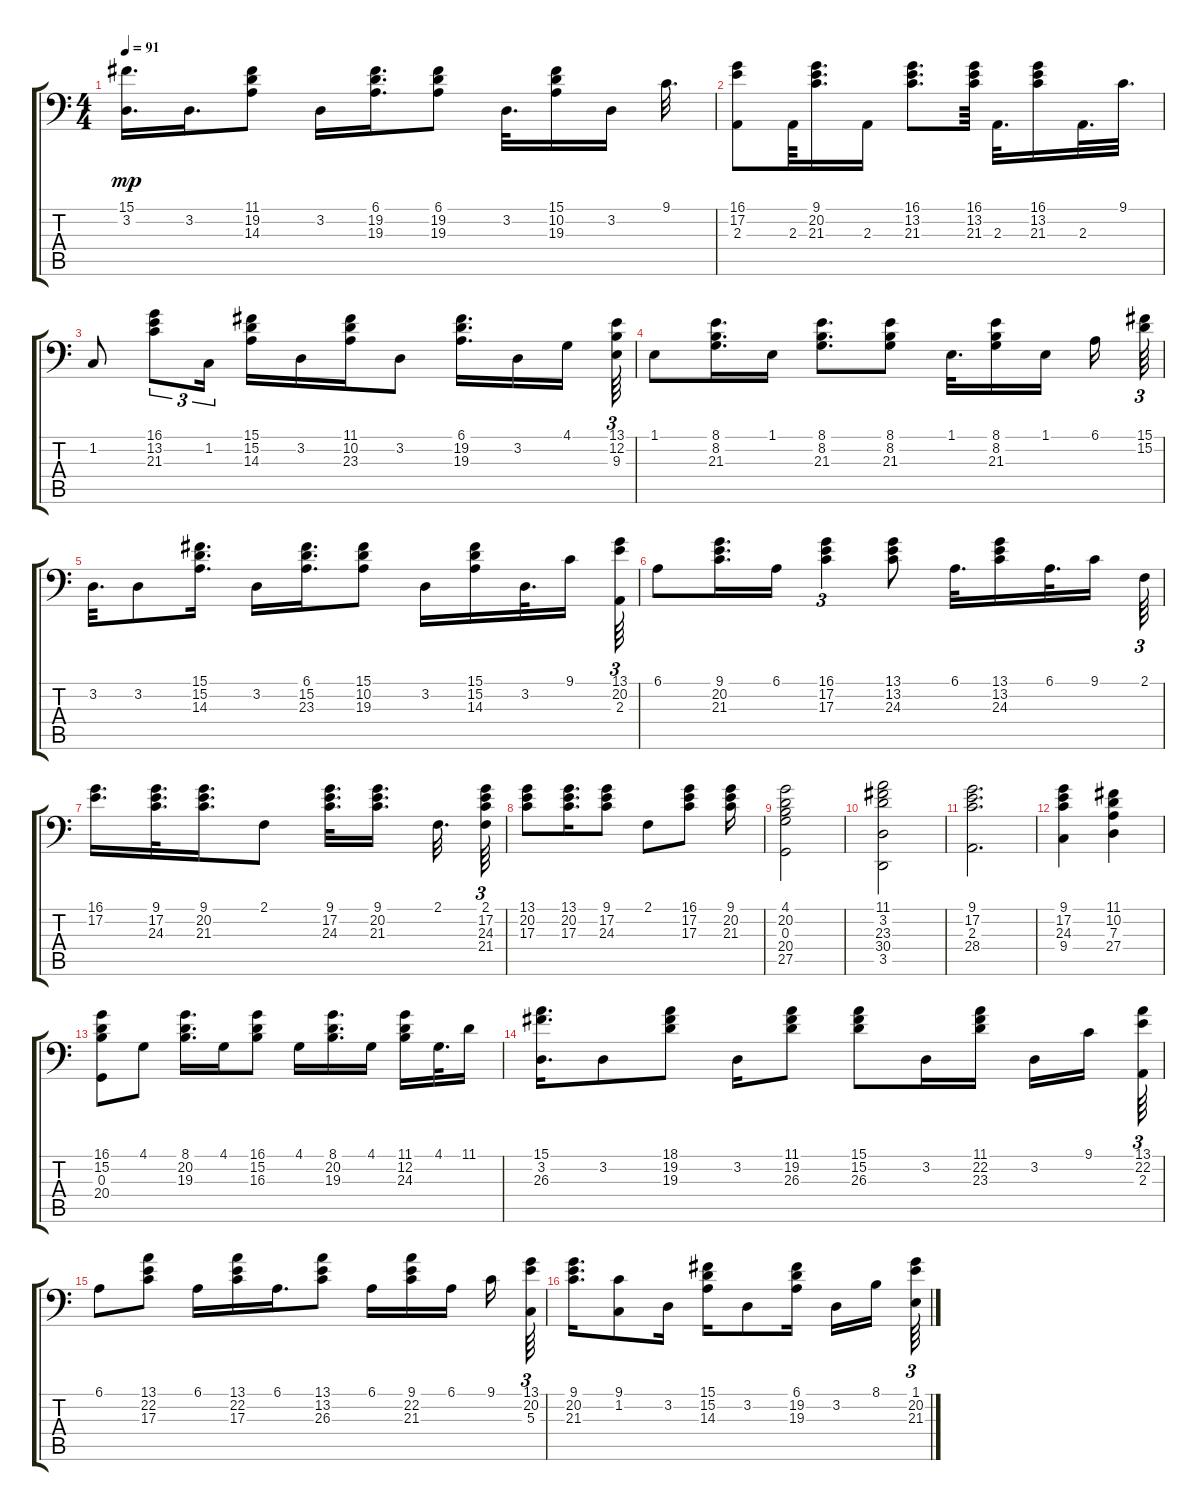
\track "" {instrument acousticgrandpiano}
\staff {score tabs}
\tuning (Eb3 B2 G2 Eb2 B1 G1) {hide}
\ts (4 4)
\tempo 91
\clef f4
\ks c
(15.1 3.2).16{d dy mp} 3.2.16{d} (11.1 19.2 14.3).8 3.2.16 (6.1 19.2 19.3).16{d} (6.1 19.2 19.3).8 3.2.32{d} (15.1 10.2 19.3).16 3.2.16 9.1.32{d} |
(16.1 17.2 2.3).8 2.3.64 (9.1 20.2 21.3).16{d} 2.3.16 (16.1 13.2 21.3).8{d} (16.1 13.2 21.3).64 2.3.32{d} (16.1 13.2 21.3).16 2.3.32{d} 9.1.32{d} |
1.2.8 (16.1 13.2 21.3).8{tu (3 2)} 1.2.16{tu (3 2)} (15.1 15.2 14.3).16 3.2.16 (11.1 10.2 23.3).16 3.2.8 (6.1 19.2 19.3).16{d} 3.2.16 4.1.16 (13.1 12.2 9.3).64{tu (3 2)} |
1.1.8 (8.1 8.2 21.3).16{d} 1.1.16 (8.1 8.2 21.3).8{d} (8.1 8.2 21.3).8 1.1.32{d} (8.1 8.2 21.3).16 1.1.16 6.1.16 (15.1 15.2).64{tu (3 2)} |
3.2.32{d} 3.2.8 (15.1 15.2 14.3).16{d} 3.2.16 (6.1 15.2 23.3).16{d} (15.1 10.2 19.3).8 3.2.16 (15.1 15.2 14.3).16 3.2.32{d} 9.1.16 (13.1 20.2 2.3).64{tu (3 2)} |
6.1.8 (9.1 20.2 21.3).16{d} 6.1.16 (16.1 17.2 17.3).4{tu (3 2)} (13.1 13.2 24.3).8 6.1.32{d} (13.1 13.2 24.3).16 6.1.32{d} 9.1.16 2.1.64{tu (3 2)} |
(16.1 17.2).16{d} (9.1 17.2 24.3).32{d} (9.1 20.2 21.3).16{d} 2.1.8 (9.1 17.2 24.3).32{d} (9.1 20.2 21.3).16{d} 2.1.32{d} (2.1 17.2 24.3 21.4).64{tu (3 2)} |
(13.1 20.2 17.3).8 (13.1 20.2 17.3).16{d} (9.1 17.2 24.3).8 2.1.8 (16.1 17.2 17.3).8 (9.1 20.2 21.3).16 |
(4.1 20.2 0.3 20.4 27.5).2 |
(11.1 3.2 23.3 30.4 3.5).2 |
(9.1 17.2 2.3 28.4).2{d} |
(9.1 17.2 24.3 9.4).4 (11.1 10.2 7.3 27.4).4 |
(16.1 15.2 0.3 20.4).8 4.1.8 (8.1 20.2 19.3).16{d} 4.1.16 (16.1 15.2 16.3).8 4.1.16 (8.1 20.2 19.3).16{d} 4.1.16 (11.1 12.2 24.3).16 4.1.32{d} 11.1.16 |
(15.1 3.2 26.3).16{d} 3.2.8 (18.1 19.2 19.3).8 3.2.16 (11.1 19.2 26.3).8 (15.1 15.2 26.3).8 3.2.16 (11.1 22.2 23.3).16 3.2.16 9.1.16 (13.1 22.2 2.3).64{tu (3 2)} |
6.1.8 (13.1 22.2 17.3).8 6.1.16 (13.1 22.2 17.3).16 6.1.16{d} (13.1 13.2 26.3).8 6.1.16 (9.1 22.2 21.3).16 6.1.16 9.1.16 (13.1 20.2 5.3).64{tu (3 2)} |
(9.1 20.2 21.3).16{d} (9.1 1.2).8 3.2.16 (15.1 15.2 14.3).16 3.2.8 (6.1 19.2 19.3).16 3.2.16 8.1.16 (1.1 20.2 21.3).64{tu (3 2)}
